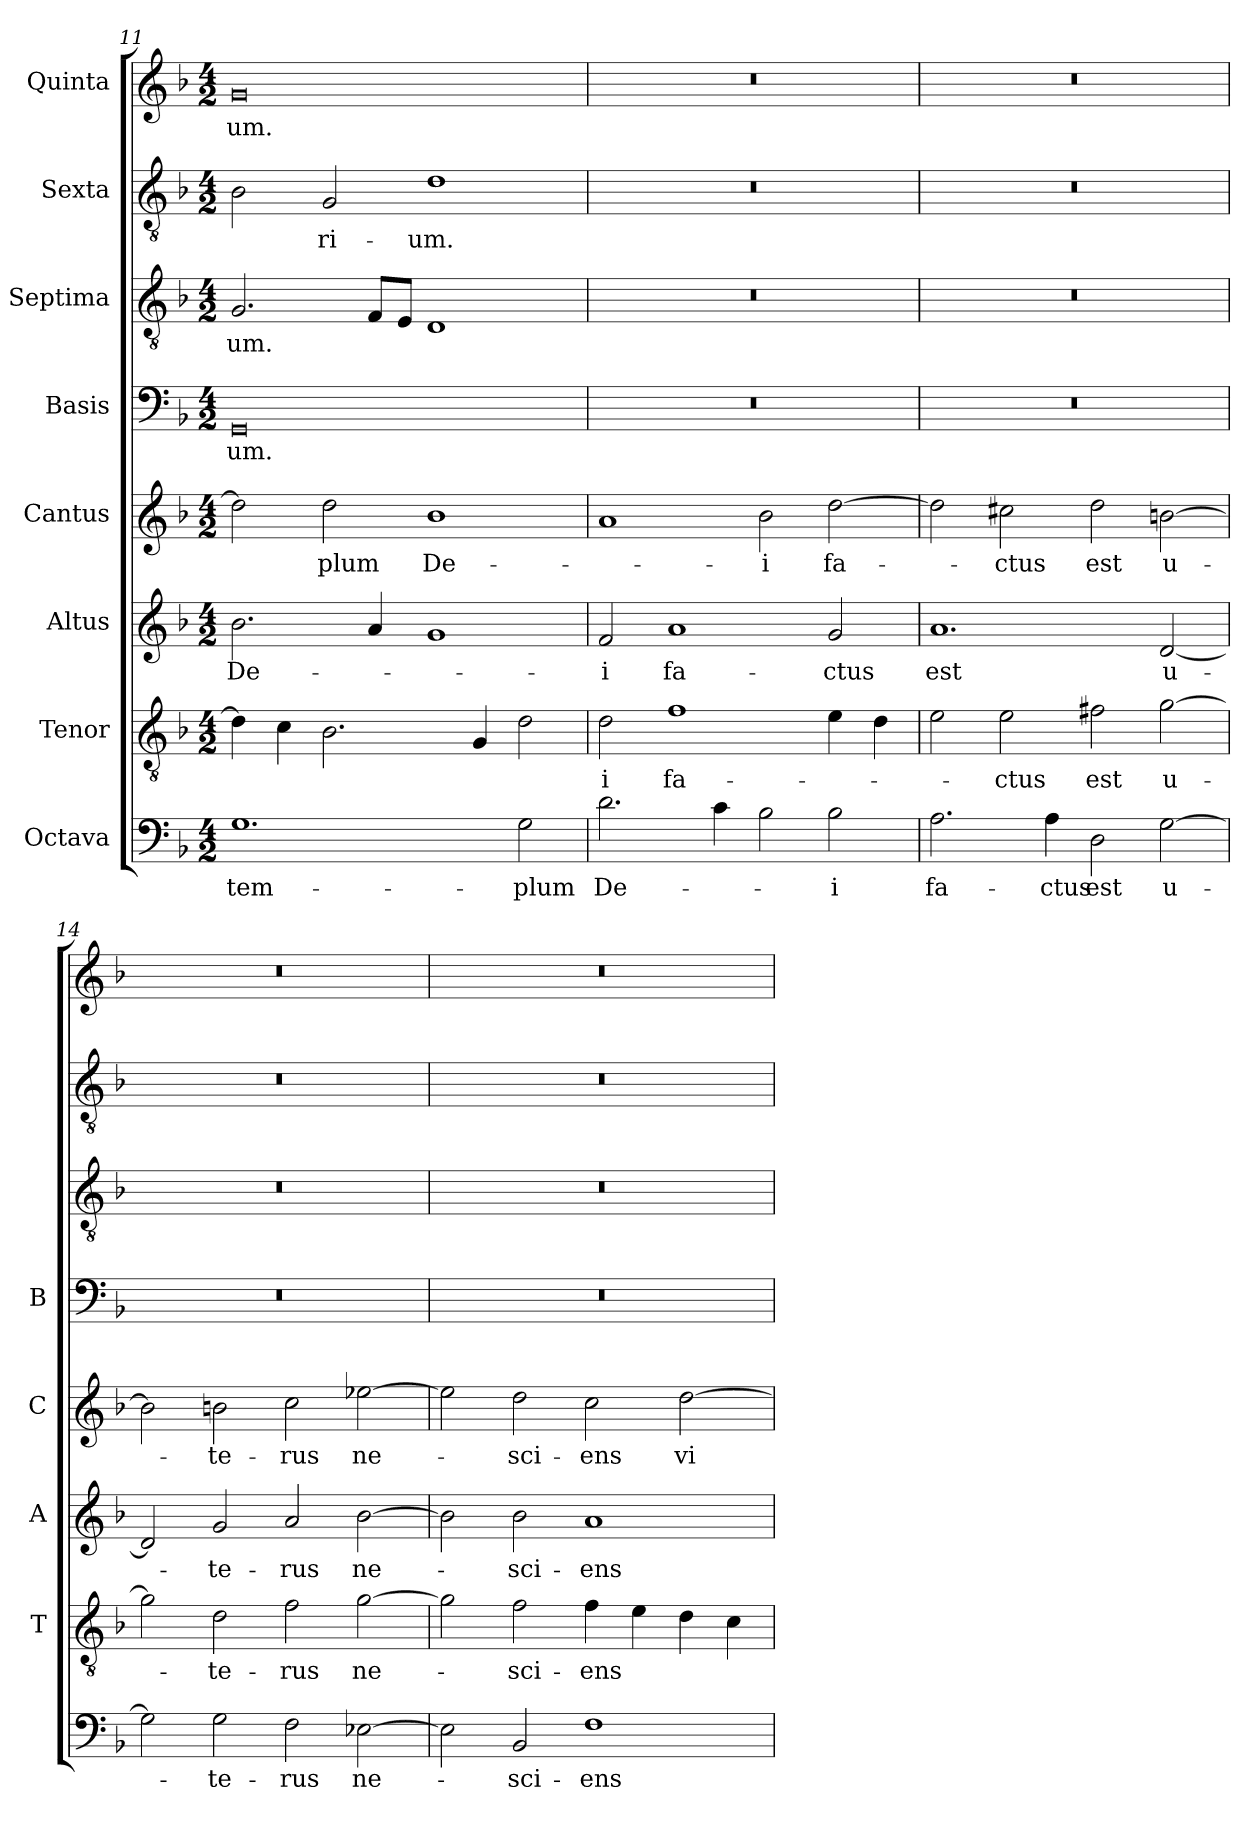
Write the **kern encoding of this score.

**kern	**text	**kern	**text	**kern	**text	**kern	**text	**kern	**text	**kern	**text	**kern	**text	**kern	**text
*part8	*part8	*part7	*part7	*part6	*part6	*part5	*part5	*part4	*part4	*part3	*part3	*part2	*part2	*part1	*part1
*staff8	*staff8	*staff7	*staff7	*staff6	*staff6	*staff5	*staff5	*staff4	*staff4	*staff3	*staff3	*staff2	*staff2	*staff1	*staff1
*I"Octava	*	*I"Tenor	*	*I"Altus	*	*I"Cantus	*	*I"Basis	*	*I"Septima	*	*I"Sexta	*	*I"Quinta	*
*	*	*I'T	*	*I'A	*	*I'C	*	*I'B	*	*	*	*	*	*	*
*clefF4	*	*clefGv2	*	*clefG2	*	*clefG2	*	*clefF4	*	*clefGv2	*	*clefGv2	*	*clefG2	*
*k[b-]	*	*k[b-]	*	*k[b-]	*	*k[b-]	*	*k[b-]	*	*k[b-]	*	*k[b-]	*	*k[b-]	*
*F:	*	*F:	*	*F:	*	*F:	*	*F:	*	*F:	*	*F:	*	*F:	*
*M4/2	*	*M4/2	*	*M4/2	*	*M4/2	*	*M4/2	*	*M4/2	*	*M4/2	*	*M4/2	*
=11	=11	=11	=11	=11	=11	=11	=11	=11	=11	=11	=11	=11	=11	=11	=11
!	!LO:LY:b	!	!	!	!LO:LY:b	!	!	!	!LO:LY:b	!	!LO:LY:b	!	!	!	!LO:LY:b
1.G	tem-	4d\]	.	2.b-\	De-	2dd\]	.	0GG	-um.	2.G/	-um.	2B-\	.	0g	-um.
.	.	4c\	.	.	.	.	.	.	.	.	.	.	.	.	.
!	!	!	!	!	!	!	!LO:LY:b	!	!	!	!	!	!LO:LY:b	!	!
.	.	2.B-\	.	.	.	2dd\	-plum	.	.	.	.	2G/	-ri-	.	.
.	.	.	.	4a/	.	.	.	.	.	8F/L	.	.	.	.	.
.	.	.	.	.	.	.	.	.	.	8E/J	.	.	.	.	.
!	!	!	!	!	!	!	!LO:LY:b	!	!	!	!	!	!LO:LY:b	!	!
.	.	.	.	1g	.	1b-	De-	.	.	1D	.	1d	-um.	.	.
.	.	4G/	.	.	.	.	.	.	.	.	.	.	.	.	.
!	!LO:LY:b	!	!	!	!	!	!	!	!	!	!	!	!	!	!
2G\	-plum	2d\	.	.	.	.	.	.	.	.	.	.	.	.	.
=12	=12	=12	=12	=12	=12	=12	=12	=12	=12	=12	=12	=12	=12	=12	=12
!	!LO:LY:b	!	!LO:LY:b	!	!LO:LY:b	!	!	!	!	!	!	!	!	!	!
2.d\	De-	2d\	-i	2f/	-i	1a	.	0r	.	0r	.	0r	.	0r	.
!	!	!	!LO:LY:b	!	!LO:LY:b	!	!	!	!	!	!	!	!	!	!
.	.	1f	fa-	1a	fa-	.	.	.	.	.	.	.	.	.	.
4c\	.	.	.	.	.	.	.	.	.	.	.	.	.	.	.
!	!	!	!	!	!	!	!LO:LY:b	!	!	!	!	!	!	!	!
2B-\	.	.	.	.	.	2b-\	-i	.	.	.	.	.	.	.	.
!	!LO:LY:b	!	!	!	!LO:LY:b	!	!LO:LY:b	!	!	!	!	!	!	!	!
2B-\	-i	4e\	.	2g/	-ctus	[2dd\	fa-	.	.	.	.	.	.	.	.
.	.	4d\	.	.	.	.	.	.	.	.	.	.	.	.	.
=13	=13	=13	=13	=13	=13	=13	=13	=13	=13	=13	=13	=13	=13	=13	=13
!	!LO:LY:b	!	!	!	!LO:LY:b	!	!	!	!	!	!	!	!	!	!
2.A\	fa-	2e\	.	1.a	est	2dd\]	.	0r	.	0r	.	0r	.	0r	.
!	!	!	!LO:LY:b	!	!	!	!LO:LY:b	!	!	!	!	!	!	!	!
.	.	2e\	-ctus	.	.	2cc#X\	-ctus	.	.	.	.	.	.	.	.
!	!LO:LY:b	!	!	!	!	!	!	!	!	!	!	!	!	!	!
4A\	-ctus	.	.	.	.	.	.	.	.	.	.	.	.	.	.
!	!LO:LY:b	!	!LO:LY:b	!	!	!	!LO:LY:b	!	!	!	!	!	!	!	!
2D\	est	2f#X\	est	.	.	2dd\	est	.	.	.	.	.	.	.	.
!	!LO:LY:b	!	!LO:LY:b	!	!LO:LY:b	!	!LO:LY:b	!	!	!	!	!	!	!	!
[2G\	u-	[2g\	u-	[2d/	u-	[2bn\	u-	.	.	.	.	.	.	.	.
!!LO:PB:g=z
=14	=14	=14	=14	=14	=14	=14	=14	=14	=14	=14	=14	=14	=14	=14	=14
2G\]	.	2g\]	.	2d/]	.	2b\]	.	0r	.	0r	.	0r	.	0r	.
!	!LO:LY:b	!	!LO:LY:b	!	!LO:LY:b	!	!LO:LY:b	!	!	!	!	!	!	!	!
2G\	-te-	2d\	-te-	2g/	-te-	2bn\	-te-	.	.	.	.	.	.	.	.
!	!LO:LY:b	!	!LO:LY:b	!	!LO:LY:b	!	!LO:LY:b	!	!	!	!	!	!	!	!
2F\	-rus	2f\	-rus	2a/	-rus	2cc\	-rus	.	.	.	.	.	.	.	.
!	!LO:LY:b	!	!LO:LY:b	!	!LO:LY:b	!	!LO:LY:b	!	!	!	!	!	!	!	!
[2E-X\	ne-	[2g\	ne-	[2b-\	ne-	[2ee-X\	ne-	.	.	.	.	.	.	.	.
=15	=15	=15	=15	=15	=15	=15	=15	=15	=15	=15	=15	=15	=15	=15	=15
2E-\]	.	2g\]	.	2b-\]	.	2ee-\]	.	0r	.	0r	.	0r	.	0r	.
!	!LO:LY:b	!	!LO:LY:b	!	!LO:LY:b	!	!LO:LY:b	!	!	!	!	!	!	!	!
2BB-/	-sci-	2f\	-sci-	2b-\	-sci-	2dd\	-sci-	.	.	.	.	.	.	.	.
!	!LO:LY:b	!	!LO:LY:b	!	!LO:LY:b	!	!LO:LY:b	!	!	!	!	!	!	!	!
1F	-ens	4f\	-ens	1a	-ens	2cc\	-ens	.	.	.	.	.	.	.	.
.	.	4e\	.	.	.	.	.	.	.	.	.	.	.	.	.
!	!	!	!	!	!	!	!LO:LY:b	!	!	!	!	!	!	!	!
.	.	4d\	.	.	.	[2dd\	vi-	.	.	.	.	.	.	.	.
.	.	4c\	.	.	.	.	.	.	.	.	.	.	.	.	.
=	=	=	=	=	=	=	=	=	=	=	=	=	=	=	=
*-	*-	*-	*-	*-	*-	*-	*-	*-	*-	*-	*-	*-	*-	*-	*-
